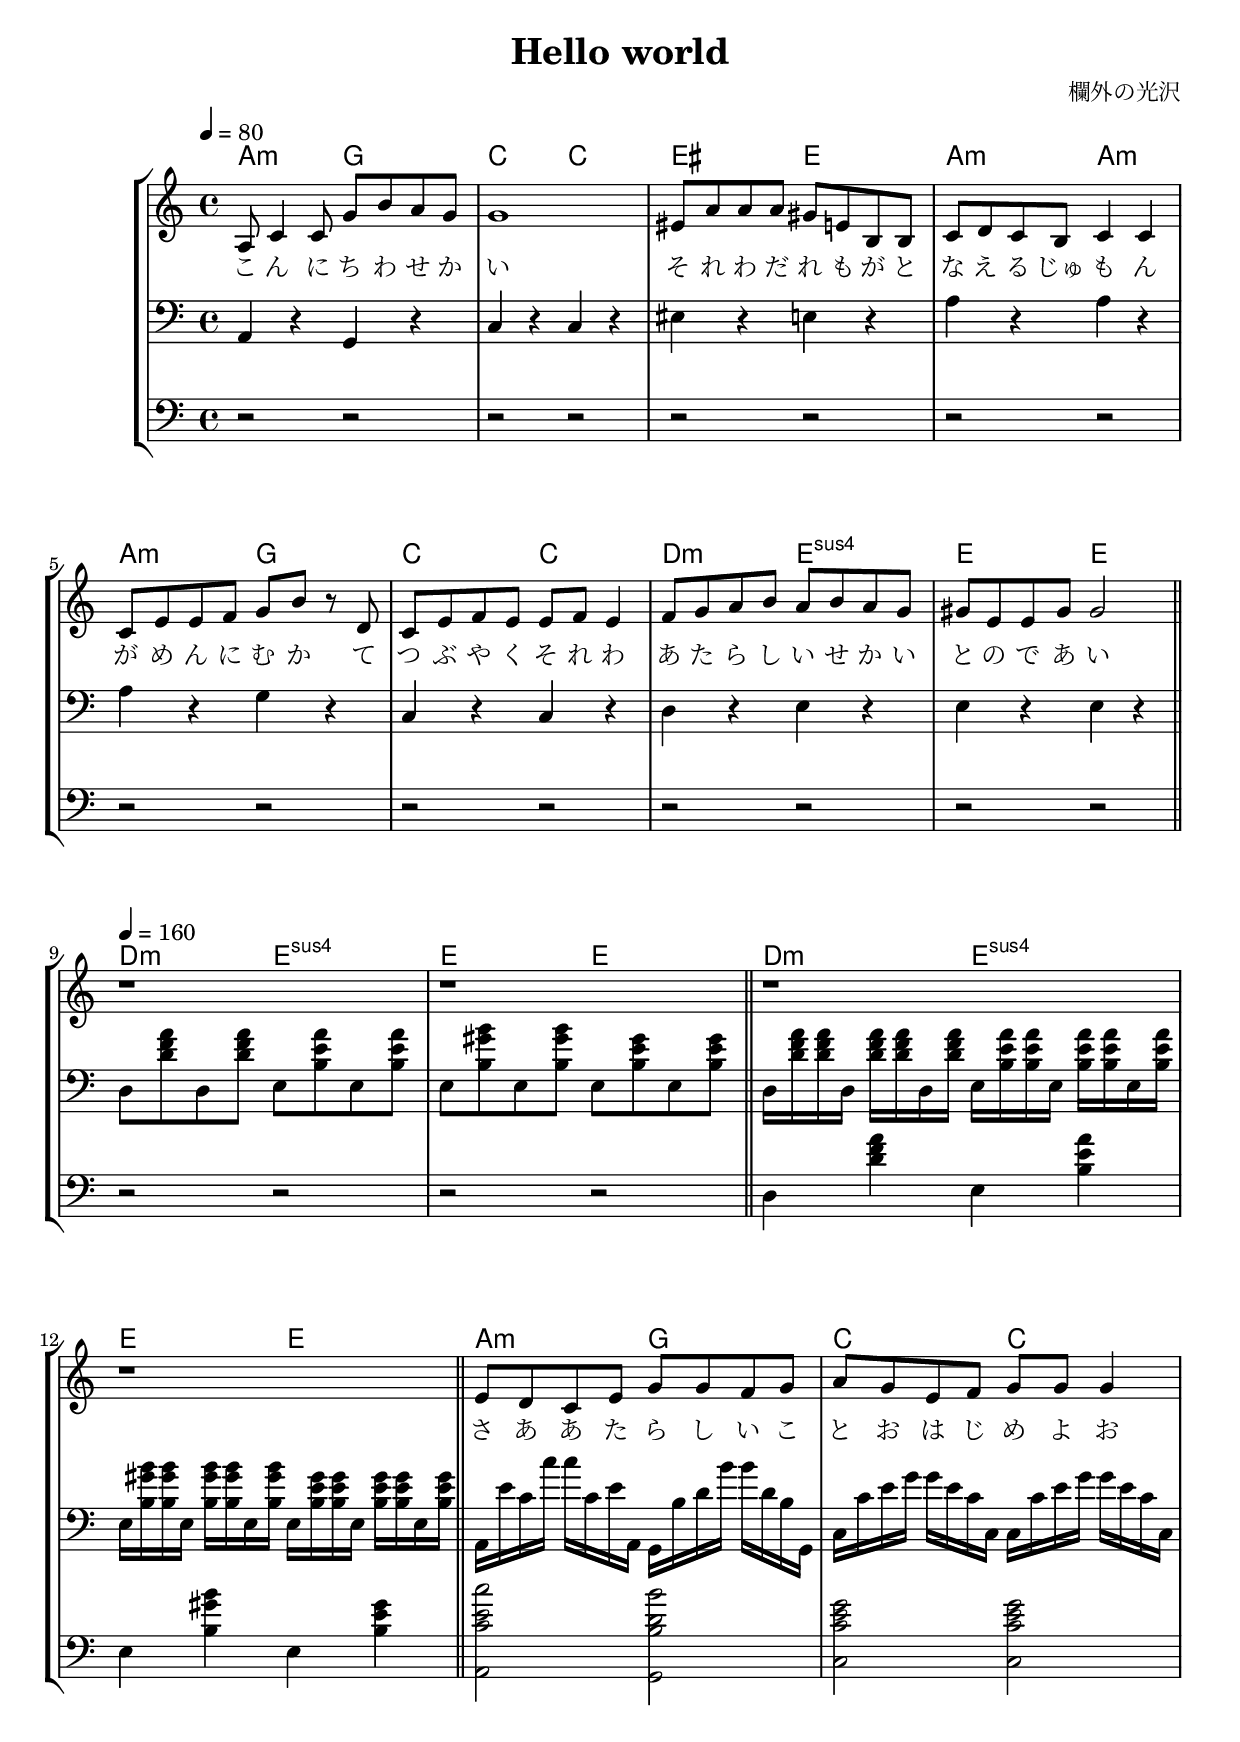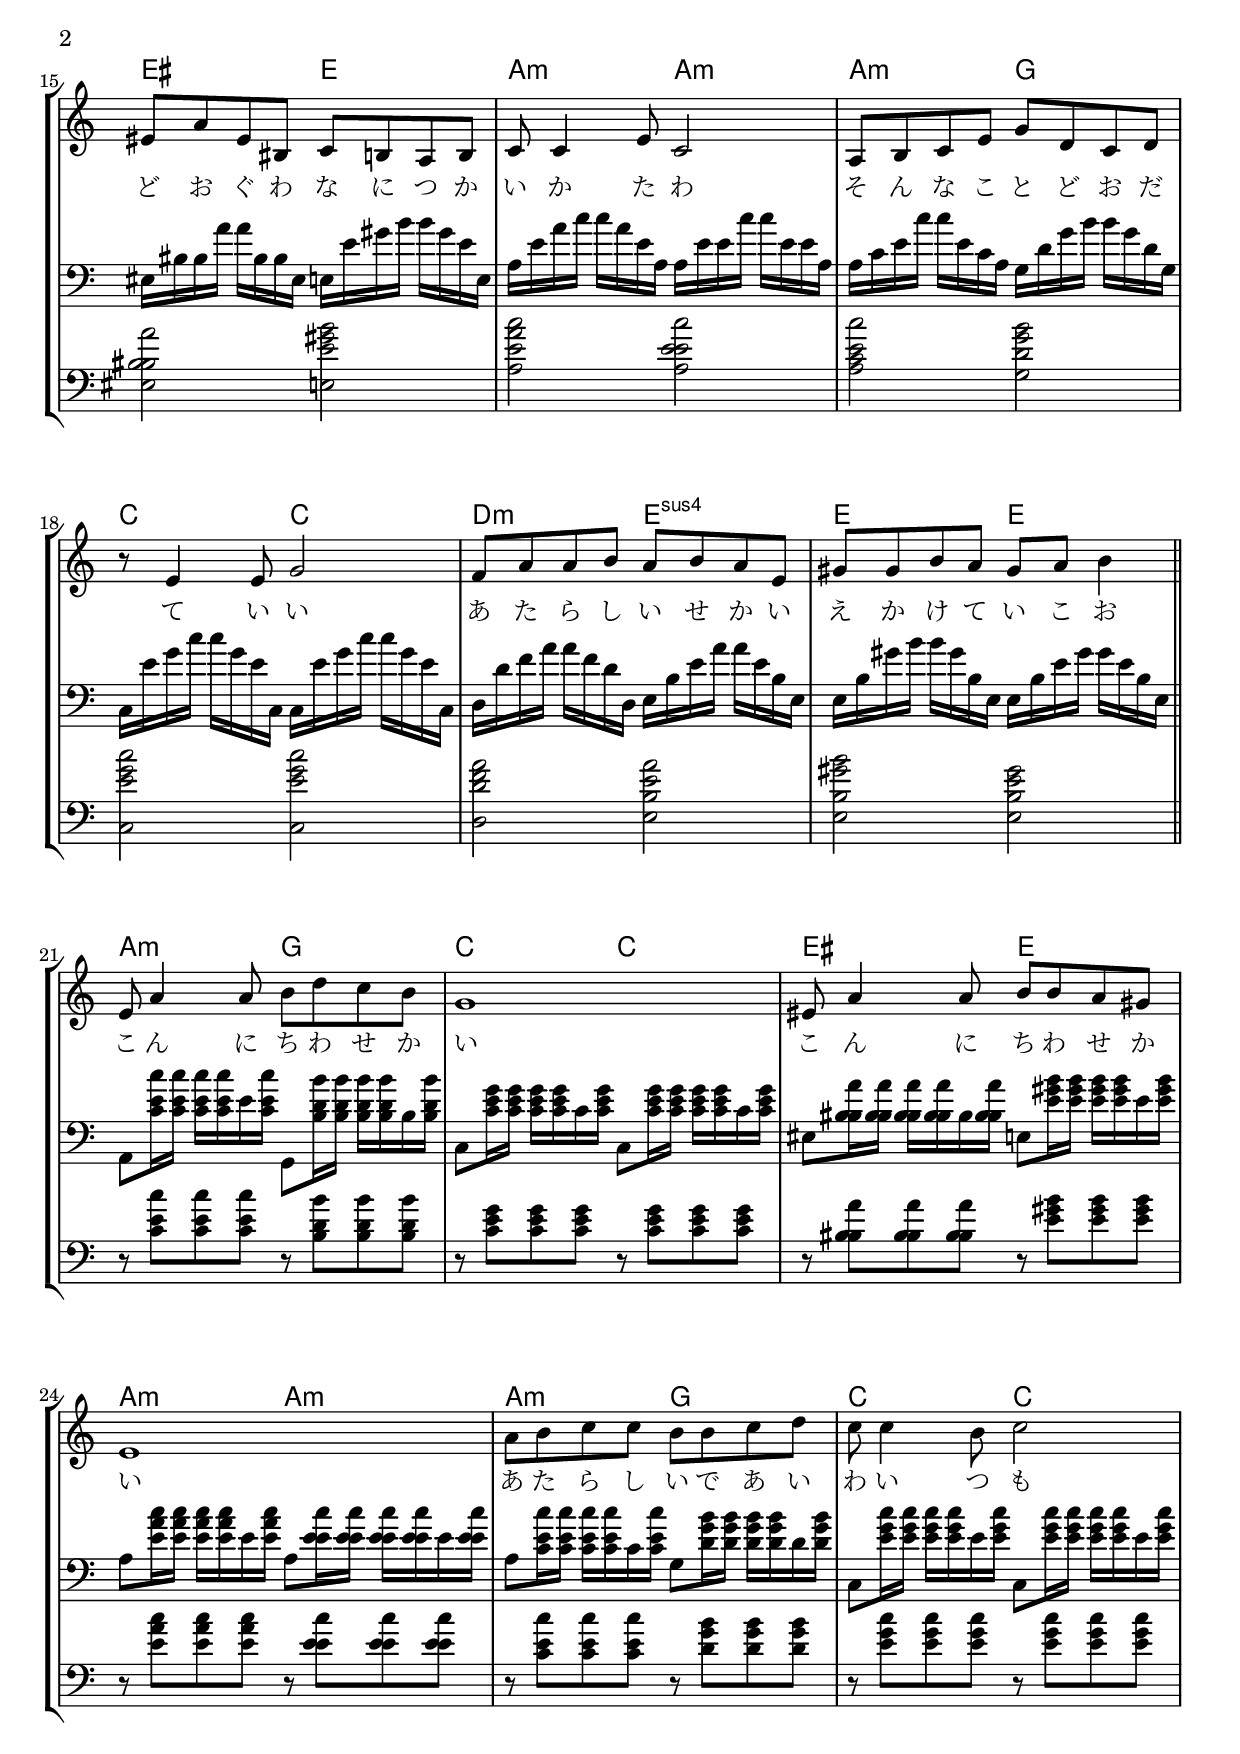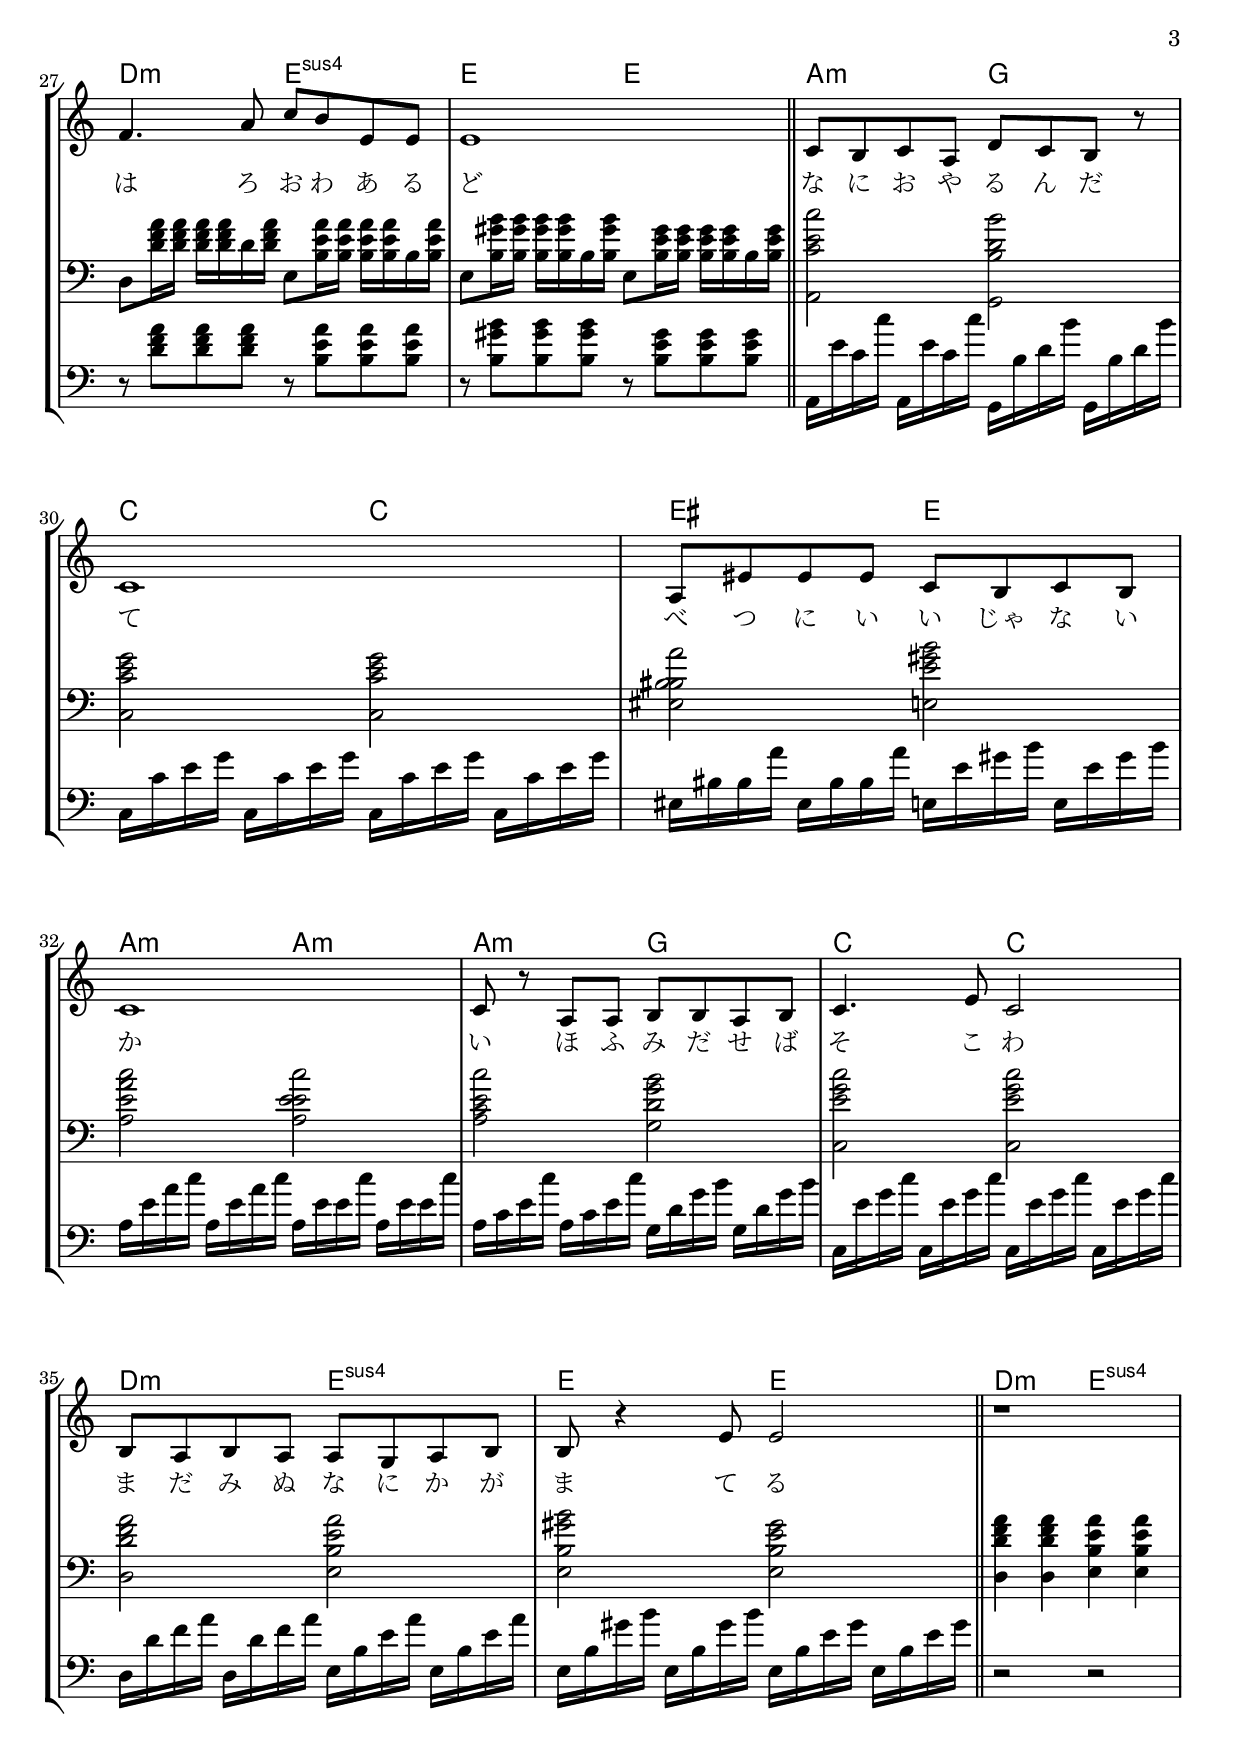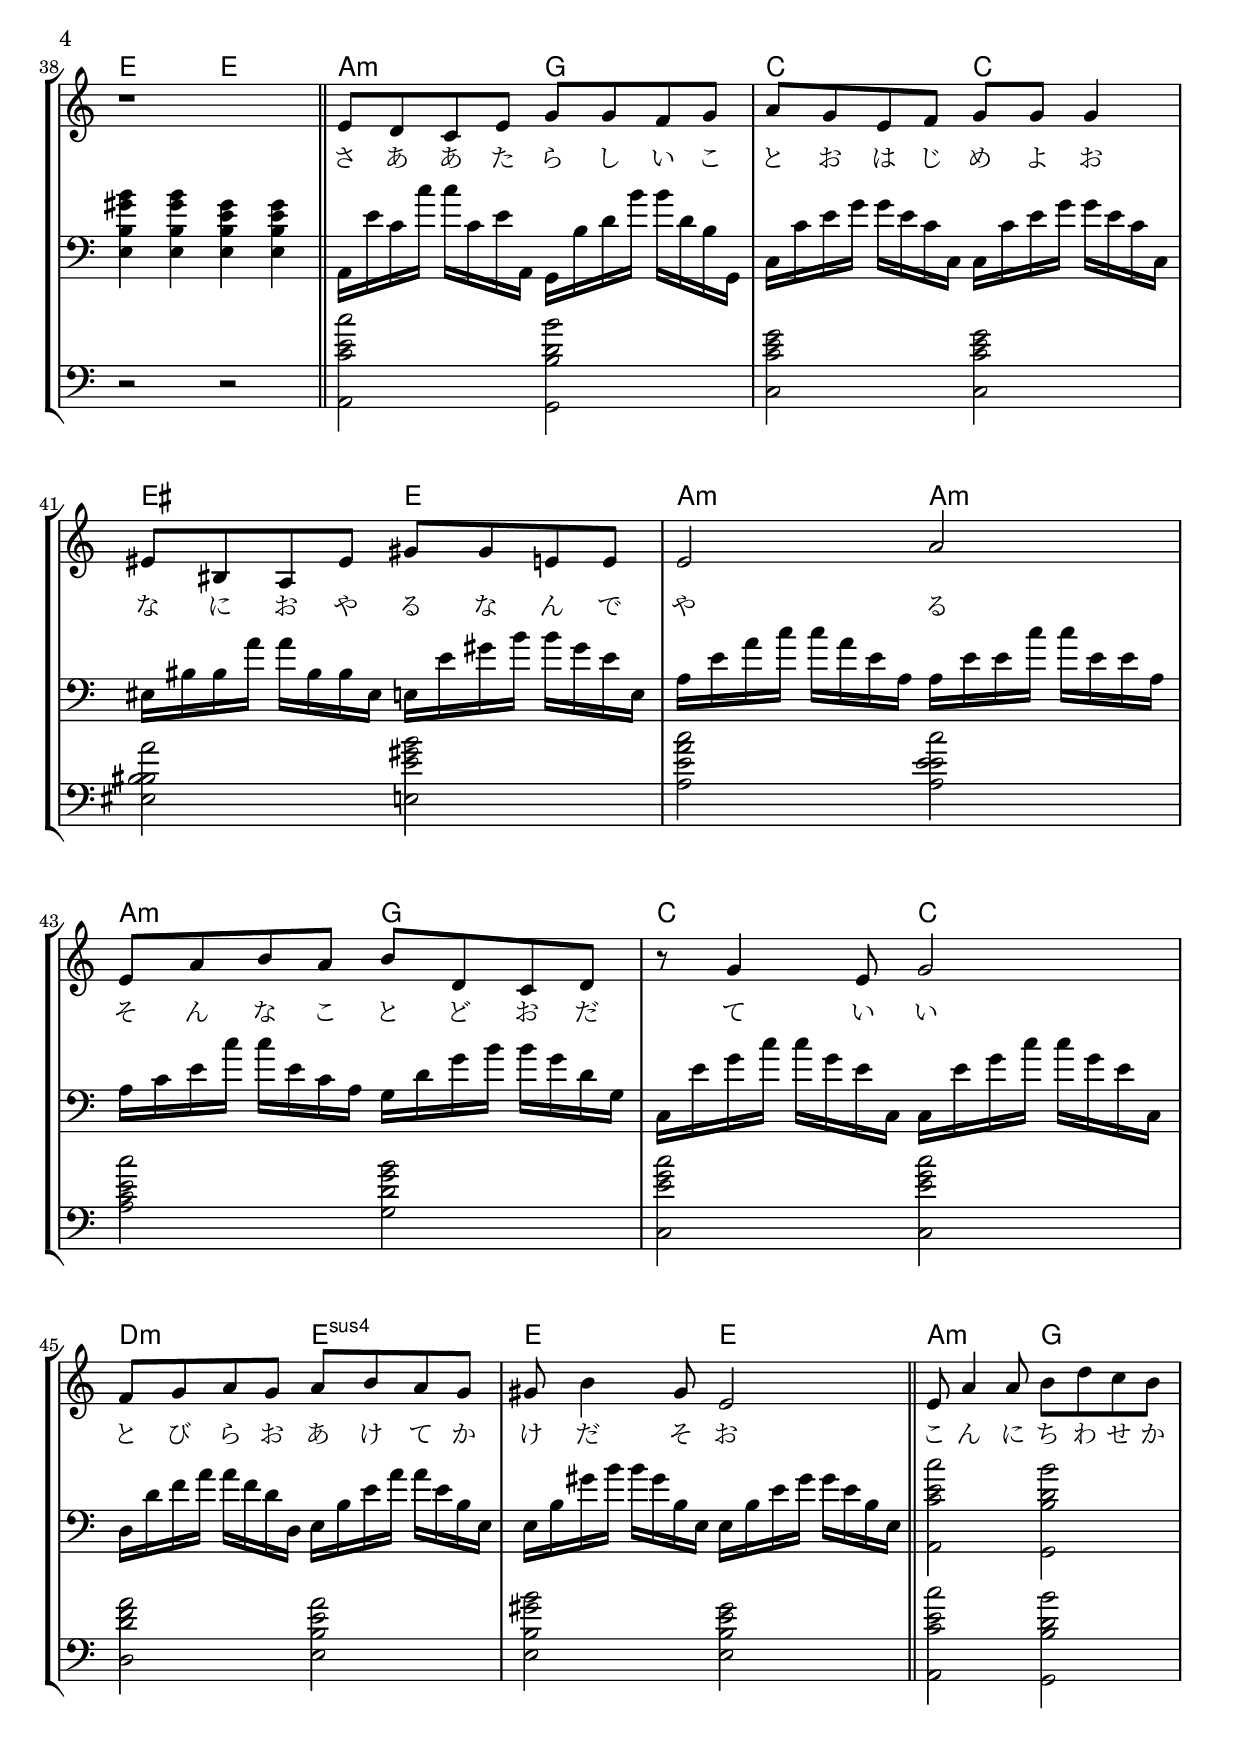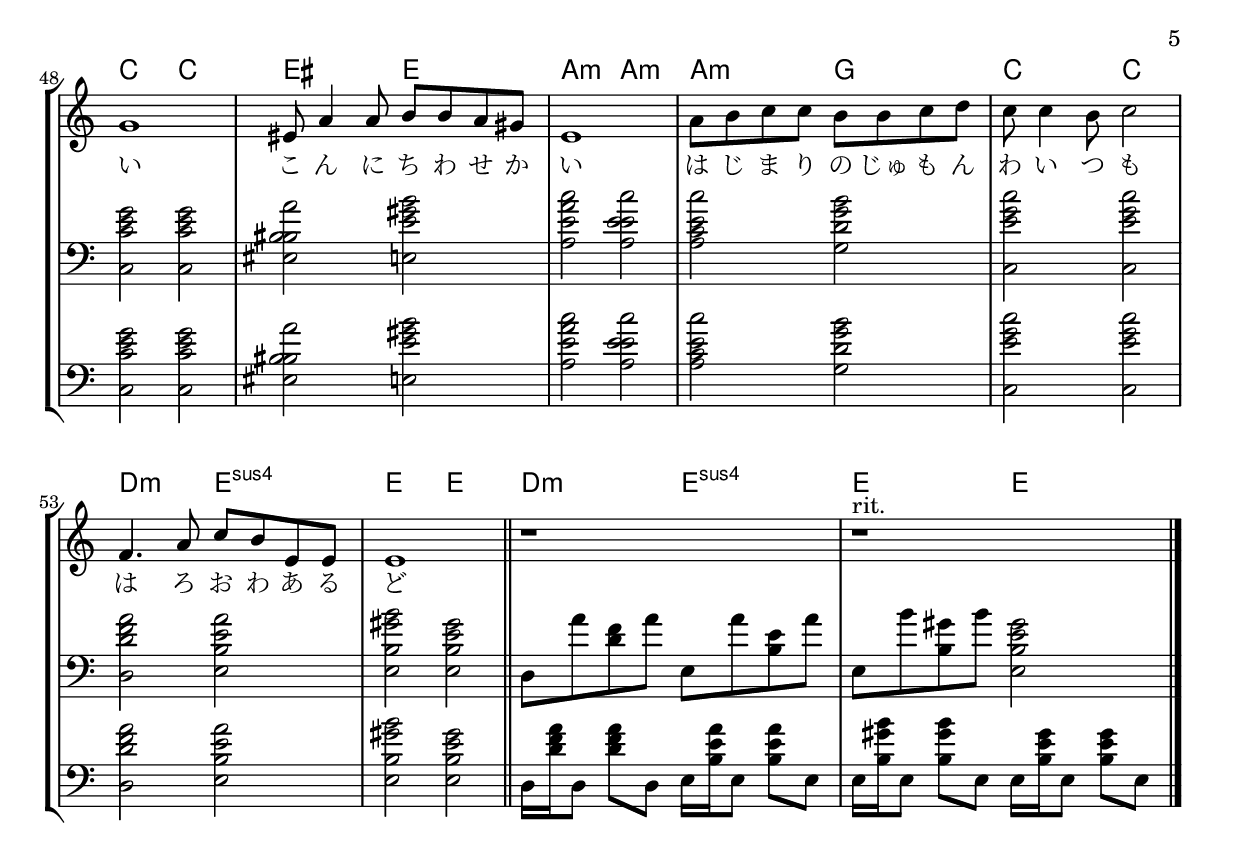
\version "2.12.1"

\header {
	title = \markup {"Hello world"}
	composer = \markup \center-column {欄外の光沢}
}

harmony = \chordmode {
	a2:m g c c eis e a:m a:m a:m g c c d:m e:sus4 e e 

	d:m e:sus4 e e 

	d:m e:sus4 e e 

	a:m g c c eis e a:m a:m a:m g c c d:m e:sus4 e e 

	a:m g c c eis e a:m a:m a:m g c c d:m e:sus4 e e 

	a:m g c c eis e a:m a:m a:m g c c d:m e:sus4 e e 

	d:m e:sus4 e e 

	a:m g c c eis e a:m a:m a:m g c c d:m e:sus4 e e 

	a:m g c c eis e a:m a:m a:m g c c d:m e:sus4 e e 

	d:m e:sus4 e e 
}

melody = {
	\set Staff.midiInstrument = #"mmi0.42"
		\key c \major
	\tempo 4 = 80
 a8  c'4  c'8  g'8  b'8  a'8  g'8 
	g'1 
	eis'8  a'8  a'8  a'8  gis'8  e'8  b8  b8 
	c'8  d'8  c'8  b8  c'4  c'4 
	c'8  e'8  e'8  f'8  g'8  b'8  r8  d'8 
	c'8  e'8  f'8  e'8  e'8  f'8  e'4 
	f'8  g'8  a'8  b'8  a'8  b'8  a'8  g'8 
	gis'8  e'8  e'8  gis'8  gis'2
	\tempo 4 = 160
	r1 | r1   
	r1 | r1   
	\set Staff.midiInstrument = #"mmi0.42"
	 e'8  d'8  c'8  e'8  g'8  g'8  f'8  g'8 
	a'8  g'8  e'8  f'8  g'8  g'8  g'4 
	eis'8  a'8  eis'8  bis8  c'8  b8  a8  b8 
	c'8  c'4  e'8  c'2 
	a8  b8  c'8  e'8  g'8  d'8  c'8  d'8 
	r8  e'4  e'8  g'2 
	f'8  a'8  a'8  b'8  a'8  b'8  a'8  e'8 
	gis'8  gis'8  b'8  a'8  gis'8  a'8  b'4
	\set Staff.midiInstrument = #"mmi0.42"
	 e'8  a'4  a'8  b'8  d''8  c''8  b'8 
	g'1 
	eis'8  a'4  a'8  b'8  b'8  a'8  gis'8 
	e'1 
	a'8  b'8  c''8  c''8  b'8  b'8  c''8  d''8 
	c''8  c''4  b'8  c''2 
	f'4.  a'8  c''8  b'8  e'8  e'8 
	e'1
	\set Staff.midiInstrument = #"mmi0.42"
	 c'8  b8  c'8  a8  d'8  c'8  b8  r8 
	c'1 
	a8  eis'8  eis'8  eis'8  c'8  b8  c'8  b8 
	c'1 
	c'8  r8  a8  a8  b8  b8  a8  b8 
	c'4.  e'8  c'2 
	b8  a8  b8  a8  a8  g8  a8  b8 
	b8  r4  e'8  e'2
	r1 | r1   
	\set Staff.midiInstrument = #"mmi0.42"
	 e'8  d'8  c'8  e'8  g'8  g'8  f'8  g'8 
	a'8  g'8  e'8  f'8  g'8  g'8  g'4 
	eis'8  bis8  a8  eis'8  gis'8  gis'8  e'8  e'8 
	e'2  a'2 
	e'8  a'8  b'8  a'8  b'8  d'8  c'8  d'8 
	r8  g'4  e'8  g'2 
	f'8  g'8  a'8  g'8  a'8  b'8  a'8  g'8 
	gis'8  b'4  gis'8  e'2
	\set Staff.midiInstrument = #"mmi0.42"
	 e'8  a'4  a'8  b'8  d''8  c''8  b'8 
	g'1 
	eis'8  a'4  a'8  b'8  b'8  a'8  gis'8 
	e'1 
	a'8  b'8  c''8  c''8  b'8  b'8  c''8  d''8 
	c''8  c''4  b'8  c''2 
	f'4.  a'8  c''8  b'8  e'8  e'8 
	e'1
	r1 | r1^"rit." \bar "|."
}

words = \lyricmode {
	こ  ん  に  ち  わ  せ  か  い  そ  れ  わ  だ  れ  も  が  と  な  え  る  じゅ  も  ん  が  め  ん  に  む  か  て  つ  ぶ  や  く  そ  れ  わ  あ  た  ら  し  い  せ  か  い  と  の  で  あ  い  
	
	
	さ  あ  あ  た  ら  し  い  こ  と  お  は  じ  め  よ  お  ど  お  ぐ  わ  な  に  つ  か  い  か  た  わ  そ  ん  な  こ  と  ど  お  だ  て  い  い  あ  た  ら  し  い  せ  か  い  え  か  け  て  い  こ  お  
	こ  ん  に  ち  わ  せ  か  い  こ  ん  に  ち  わ  せ  か  い  あ  た  ら  し  い  で  あ  い  わ  い  つ  も  は  ろ  お  わ  あ  る  ど  
	な  に  お  や  る  ん  だ  て  べ  つ  に  い  い  じゃ  な  い  か  い  ほ  ふ  み  だ  せ  ば  そ  こ  わ  ま  だ  み  ぬ  な  に  か  が  ま  て  る  
	
	さ  あ  あ  た  ら  し  い  こ  と  お  は  じ  め  よ  お  な  に  お  や  る  な  ん  で  や  る  そ  ん  な  こ  と  ど  お  だ  て  い  い  と  び  ら  お  あ  け  て  か  け  だ  そ  お  
	こ  ん  に  ち  わ  せ  か  い  こ  ん  に  ち  わ  せ  か  い  は  じ  ま  り  の  じゅ  も  ん  わ  い  つ  も  は  ろ  お  わ  あ  る  ど  
	
}

tempochange = {
	\tempo 4 = 80
	r1 | r1 | r1 | r1 | r1 | r1 | r1 | r1 \bar "||"
	\tempo 4 = 160
	r1 | r1 \bar "||"
	\tempo 4 = 160
	r1 | r1 \bar "||"
	\tempo 4 = 160
	r1 | r1 | r1 | r1 | r1 | r1 | r1 | r1 \bar "||"
	\tempo 4 = 160
	r1 | r1 | r1 | r1 | r1 | r1 | r1 | r1 \bar "||"
	\tempo 4 = 160
	r1 | r1 | r1 | r1 | r1 | r1 | r1 | r1 \bar "||"
	\tempo 4 = 160
	r1 | r1 \bar "||"
	\tempo 4 = 160
	r1 | r1 | r1 | r1 | r1 | r1 | r1 | r1 \bar "||"
	\tempo 4 = 160
	r1 | r1 | r1 | r1 | r1 | r1 | r1 | r1 \bar "||"
	\tempo 4 = 160
	r1 | \tempo 4 = 120 r2 \tempo 4 = 106 r2 \bar "|."
}

mainacc = {
	\clef bass
	\set Staff.midiInstrument = #"Slap Bass 1"
	\key c \major
	\tempo 4 = 80
	a,4 r4
	g,4 r4
	c4 r4
	c4 r4
	eis4 r4
	e4 r4
	a4 r4
	a4 r4
	a4 r4
	g4 r4
	c4 r4
	c4 r4
	d4 r4
	e4 r4
	e4 r4
	e4 r4
	\bar "||"

	\set Staff.midiInstrument = #"Slap Bass 1"
	\tempo 4 = 160
	d8 <d' f' a'> d <d' f' a'>
	e8 <b e' a'> e <b e' a'>
	e8 <b gis' b'> e <b gis' b'>
	e8 <b e' gis'> e <b e' gis'>
	\bar "||"

	\set Staff.midiInstrument = #"Overdriven Guitar"
	d16 <d' f' a'>16 <d' f' a'>16 d16   <d' f' a'>16 <d' f' a'>16 d16 <d' f' a'>16
	e16 <b e' a'>16 <b e' a'>16 e16   <b e' a'>16 <b e' a'>16 e16 <b e' a'>16
	e16 <b gis' b'>16 <b gis' b'>16 e16   <b gis' b'>16 <b gis' b'>16 e16 <b gis' b'>16
	e16 <b e' gis'>16 <b e' gis'>16 e16   <b e' gis'>16 <b e' gis'>16 e16 <b e' gis'>16
	\bar "||"

	\set Staff.midiInstrument = #"Overdriven Guitar"
	a,16 e' c' c'' c'' c' e' a,
	g,16 b d' b' b' d' b g,
	c16 c' e' g' g' e' c' c
	c16 c' e' g' g' e' c' c
	eis16 bis bis a' a' bis bis eis
	e16 e' gis' b' b' gis' e' e
	a16 e' a' c'' c'' a' e' a
	a16 e' e' c'' c'' e' e' a
	a16 c' e' c'' c'' e' c' a
	g16 d' g' b' b' g' d' g
	c16 e' g' c'' c'' g' e' c
	c16 e' g' c'' c'' g' e' c
	d16 d' f' a' a' f' d' d
	e16 b e' a' a' e' b e
	e16 b gis' b' b' gis' b e
	e16 b e' gis' gis' e' b e
	\bar "||"

	\set Staff.midiInstrument = #"Overdriven Guitar"
	a,8 <e' c' c''>16 <e' c' c''>16   <e' c' c''>16 <e' c' c''>16   e'16 <e' c' c''>16
	g,8 <b d' b'>16 <b d' b'>16   <b d' b'>16 <b d' b'>16   b16 <b d' b'>16
	c8 <c' e' g'>16 <c' e' g'>16   <c' e' g'>16 <c' e' g'>16   c'16 <c' e' g'>16
	c8 <c' e' g'>16 <c' e' g'>16   <c' e' g'>16 <c' e' g'>16   c'16 <c' e' g'>16
	eis8 <bis bis a'>16 <bis bis a'>16   <bis bis a'>16 <bis bis a'>16   bis16 <bis bis a'>16
	e8 <e' gis' b'>16 <e' gis' b'>16   <e' gis' b'>16 <e' gis' b'>16   e'16 <e' gis' b'>16
	a8 <e' a' c''>16 <e' a' c''>16   <e' a' c''>16 <e' a' c''>16   e'16 <e' a' c''>16
	a8 <e' e' c''>16 <e' e' c''>16   <e' e' c''>16 <e' e' c''>16   e'16 <e' e' c''>16
	a8 <c' e' c''>16 <c' e' c''>16   <c' e' c''>16 <c' e' c''>16   c'16 <c' e' c''>16
	g8 <d' g' b'>16 <d' g' b'>16   <d' g' b'>16 <d' g' b'>16   d'16 <d' g' b'>16
	c8 <e' g' c''>16 <e' g' c''>16   <e' g' c''>16 <e' g' c''>16   e'16 <e' g' c''>16
	c8 <e' g' c''>16 <e' g' c''>16   <e' g' c''>16 <e' g' c''>16   e'16 <e' g' c''>16
	d8 <d' f' a'>16 <d' f' a'>16   <d' f' a'>16 <d' f' a'>16   d'16 <d' f' a'>16
	e8 <b e' a'>16 <b e' a'>16   <b e' a'>16 <b e' a'>16   b16 <b e' a'>16
	e8 <b gis' b'>16 <b gis' b'>16   <b gis' b'>16 <b gis' b'>16   b16 <b gis' b'>16
	e8 <b e' gis'>16 <b e' gis'>16   <b e' gis'>16 <b e' gis'>16   b16 <b e' gis'>16
	\bar "||"

	\set Staff.midiInstrument = #"Overdriven Guitar"
	<a, e' c' c''>2
	<g, b d' b'>2
	<c c' e' g'>2
	<c c' e' g'>2
	<eis bis bis a'>2
	<e e' gis' b'>2
	<a e' a' c''>2
	<a e' e' c''>2
	<a c' e' c''>2
	<g d' g' b'>2
	<c e' g' c''>2
	<c e' g' c''>2
	<d d' f' a'>2
	<e b e' a'>2
	<e b gis' b'>2
	<e b e' gis'>2
	\bar "||"

	\set Staff.midiInstrument = #"Overdriven Guitar"
	<d d' f' a'>4 <d d' f' a'>4
	<e b e' a'>4 <e b e' a'>4
	<e b gis' b'>4 <e b gis' b'>4
	<e b e' gis'>4 <e b e' gis'>4
	\bar "||"

	\set Staff.midiInstrument = #"Overdriven Guitar"
	a,16 e' c' c'' c'' c' e' a,
	g,16 b d' b' b' d' b g,
	c16 c' e' g' g' e' c' c
	c16 c' e' g' g' e' c' c
	eis16 bis bis a' a' bis bis eis
	e16 e' gis' b' b' gis' e' e
	a16 e' a' c'' c'' a' e' a
	a16 e' e' c'' c'' e' e' a
	a16 c' e' c'' c'' e' c' a
	g16 d' g' b' b' g' d' g
	c16 e' g' c'' c'' g' e' c
	c16 e' g' c'' c'' g' e' c
	d16 d' f' a' a' f' d' d
	e16 b e' a' a' e' b e
	e16 b gis' b' b' gis' b e
	e16 b e' gis' gis' e' b e
	\bar "||"

	\set Staff.midiInstrument = #"Overdriven Guitar"
	<a, e' c' c''>2
	<g, b d' b'>2
	<c c' e' g'>2
	<c c' e' g'>2
	<eis bis bis a'>2
	<e e' gis' b'>2
	<a e' a' c''>2
	<a e' e' c''>2
	<a c' e' c''>2
	<g d' g' b'>2
	<c e' g' c''>2
	<c e' g' c''>2
	<d d' f' a'>2
	<e b e' a'>2
	<e b gis' b'>2
	<e b e' gis'>2
	\bar "||"

	\set Staff.midiInstrument = #"Overdriven Guitar"
	d8 a' <d' f'> a'
	e8 a' <b e'> a'
	e8 b' <b gis'> b'
	<e b e' gis'>2
	\bar "|."
}

subacc = {
	\clef bass
	\set Staff.midiInstrument = #"Acoustic grand"
	\key c \major
	\tempo 4 = 80
	r2
	r2
	r2
	r2
	r2
	r2
	r2
	r2
	r2
	r2
	r2
	r2
	r2
	r2
	r2
	r2
	\bar "||"

	\set Staff.midiInstrument = #"Acoustic grand"
	\tempo 4 = 160
	r2
	r2
	r2
	r2
	\bar "||"

	\set Staff.midiInstrument = #"Slap Bass 1"
	d4 <d' f' a'>4
	e4 <b e' a'>4
	e4 <b gis' b'>4
	e4 <b e' gis'>4
	\bar "||"

	\set Staff.midiInstrument = #"Slap Bass 1"
	<a, e' c' c''>2
	<g, b d' b'>2
	<c c' e' g'>2
	<c c' e' g'>2
	<eis bis bis a'>2
	<e e' gis' b'>2
	<a e' a' c''>2
	<a e' e' c''>2
	<a c' e' c''>2
	<g d' g' b'>2
	<c e' g' c''>2
	<c e' g' c''>2
	<d d' f' a'>2
	<e b e' a'>2
	<e b gis' b'>2
	<e b e' gis'>2
	\bar "||"

	\set Staff.midiInstrument = #"Slap Bass 1"
	r8 <e' c' c''>8 <e' c' c''>8 <e' c' c''>8
	r8 <b d' b'>8 <b d' b'>8 <b d' b'>8
	r8 <c' e' g'>8 <c' e' g'>8 <c' e' g'>8
	r8 <c' e' g'>8 <c' e' g'>8 <c' e' g'>8
	r8 <bis bis a'>8 <bis bis a'>8 <bis bis a'>8
	r8 <e' gis' b'>8 <e' gis' b'>8 <e' gis' b'>8
	r8 <e' a' c''>8 <e' a' c''>8 <e' a' c''>8
	r8 <e' e' c''>8 <e' e' c''>8 <e' e' c''>8
	r8 <c' e' c''>8 <c' e' c''>8 <c' e' c''>8
	r8 <d' g' b'>8 <d' g' b'>8 <d' g' b'>8
	r8 <e' g' c''>8 <e' g' c''>8 <e' g' c''>8
	r8 <e' g' c''>8 <e' g' c''>8 <e' g' c''>8
	r8 <d' f' a'>8 <d' f' a'>8 <d' f' a'>8
	r8 <b e' a'>8 <b e' a'>8 <b e' a'>8
	r8 <b gis' b'>8 <b gis' b'>8 <b gis' b'>8
	r8 <b e' gis'>8 <b e' gis'>8 <b e' gis'>8
	\bar "||"

	\set Staff.midiInstrument = #"Slap Bass 1"
	a,16 e' c' c'' a, e' c' c''
	g,16 b d' b' g, b d' b'
	c16 c' e' g' c c' e' g'
	c16 c' e' g' c c' e' g'
	eis16 bis bis a' eis bis bis a'
	e16 e' gis' b' e e' gis' b'
	a16 e' a' c'' a e' a' c''
	a16 e' e' c'' a e' e' c''
	a16 c' e' c'' a c' e' c''
	g16 d' g' b' g d' g' b'
	c16 e' g' c'' c e' g' c''
	c16 e' g' c'' c e' g' c''
	d16 d' f' a' d d' f' a'
	e16 b e' a' e b e' a'
	e16 b gis' b' e b gis' b'
	e16 b e' gis' e b e' gis'
	\bar "||"

	\set Staff.midiInstrument = #"Acoustic grand"
	r2
	r2
	r2
	r2
	\bar "||"

	\set Staff.midiInstrument = #"Slap Bass 1"
	<a, e' c' c''>2
	<g, b d' b'>2
	<c c' e' g'>2
	<c c' e' g'>2
	<eis bis bis a'>2
	<e e' gis' b'>2
	<a e' a' c''>2
	<a e' e' c''>2
	<a c' e' c''>2
	<g d' g' b'>2
	<c e' g' c''>2
	<c e' g' c''>2
	<d d' f' a'>2
	<e b e' a'>2
	<e b gis' b'>2
	<e b e' gis'>2
	\bar "||"

	\set Staff.midiInstrument = #"Slap Bass 1"
	<a, e' c' c''>2
	<g, b d' b'>2
	<c c' e' g'>2
	<c c' e' g'>2
	<eis bis bis a'>2
	<e e' gis' b'>2
	<a e' a' c''>2
	<a e' e' c''>2
	<a c' e' c''>2
	<g d' g' b'>2
	<c e' g' c''>2
	<c e' g' c''>2
	<d d' f' a'>2
	<e b e' a'>2
	<e b gis' b'>2
	<e b e' gis'>2
	\bar "||"

	\set Staff.midiInstrument = #"Steel Drums"
	d16 <d' f' a'>16 d8 <d' f' a'>8 d8
	e16 <b e' a'>16 e8 <b e' a'>8 e8
	e16 <b gis' b'>16 e8 <b gis' b'>8 e8
	e16 <b e' gis'>16 e8 <b e' gis'>8 e8
	\bar "|."
}

percA = {
	\drummode {
	r1 |r1 |r1 |r1 |r1 |r1 |r1 |r1 \bar "||"
	r4 hh4 hh4 hh4  |r1  \bar "||"
	r2 hho2  |r2 hho2  \bar "||"
	hh8 hh8 hh8 hh8 hh8 hh8 hh8 hh8  |hh8 hh8 hh8 hh8 hh4 hh8 hh8  |hh8 hh8 hh8 hh8 hh8 hh8 hh8 hh8  |hh8 hh8 hh8 hh2 r8  |hh8 hh8 hh8 hh8 hh8 hh8 hh8 hh8  |hh8 hh8 hh8 hh8 hh4 hh8 hh8  |hh8 hh8 hh8 hh8 hh8 hh8 hh8 hh8  |r8 hh2. r8  \bar "||"
	r8 hho8 hho8 hho8 hho8 hho8 hho8 hho8  |hho8 hho8 hho8 hho8 hho8 hho8 hho8 hho8  |r8 hho8 hho8 hho8 hho8 hho8 hho8 hho8  |hho8 hho8 hho8 hho8 hho2  |r8 hho8 hho8 hho8 hho8 hho8 hho8 hho8  |hho8 hho8 hho8 hho8 hho8 hho8 hho8 hho8  |r8 hho8 hho8 hho8 hho8 hho8 hho8 hho8  |hho8 hho8 hho2.  \bar "||"
	r8 hh4 hh4 hh4 hh8  |r8 hh4 hh4 hh8 hh16 hh16 hh16 hh16  |r8 hh4 hh4 hh4 hh8  |r8 hh4 hh4 hh8 hh16 hh16 hh16 hh16  |r8 hh4 hh4 hh4 hh8  |r8 hh4 hh4 hh8 hh16 hh16 hh16 hh16  |r8 hh4 hh4 hh4 hh8  |r8 hh4 hh4 hh8 hh16 hh16 hh16 hh16  \bar "||"
	hh8 hh8 hh8 hh8 hh8 hh8 hh8 hh8  |r8 hh2. r8  \bar "||"
	hh8 hh8 hh8 hh8 hh8 hh8 hh8 hh8  |hh8 hh8 hh8 hh8 hh4 hh8 hh8  |hh8 hh8 hh8 hh8 hh8 hh8 hh8 hh8  |hh8 hh8 hh8 hh2 r8  |hh8 hh8 hh8 hh8 hh8 hh8 hh8 hh8  |hh8 hh8 hh8 hh8 hh4 hh8 hh8  |hh8 hh8 hh8 hh8 hh8 hh8 hh8 hh8  |r8 hh2. r8  \bar "||"
	r8 hh4 hh4 hh4 hh8  |r8 hh4 hh4 hh8 hh16 hh16 hh16 hh16  |r8 hh4 hh4 hh4 hh8  |r8 hh4 hh4 hh8 hh16 hh16 hh16 hh16  |r8 hh4 hh4 hh4 hh8  |r8 hh4 hh4 hh8 hh16 hh16 hh16 hh16  |r8 hh4 hh4 hh4 hh8  |r8 hh4 hh4 hh8 hh16 hh16 hh16 hh16  \bar "||"
	r1  |r2. hho4  \bar "|."
	}
}

percB = {
	\drummode {
	r1 |r1 |r1 |r1 |r1 |r1 |r1 |r1 \bar "||"
	r4 sn8 sn4. sn4  |sn16 sn16 sn16 sn16 sn16 sn16 sn16 sn16 sn16 sn16 sn16 sn16 sn16 sn16 sn16 sn16  \bar "||"
	r8 hh16 hh16 hh8 hh16 hh8. hh16 hh16 hh8 hh16 hh16  |hh8 hh16 hh16 hh8 hh16 hh8 hh4. r16  \bar "||"
	r4 sn8. sn8 sn8. sn8. sn16  |r4 sn8. sn8 sn8. sn4  |r4 sn8. sn8 sn8. sn8. sn16  |r8 sn8 sn4 sn8 sn16 sn8 sn8 sn16  |r4 sn8. sn8 sn8. sn8. sn16  |r4 sn8. sn8 sn8. sn4  |r4 sn8. sn8 sn8. sn8. sn16  |r4 sn2 sn4  \bar "||"
	r8 sn4 sn4 sn4 sn8  |r8 sn4 sn4 sn4 sn8  |r8 sn4 sn4 sn4 sn8  |r8 sn4 sn8 sn8 sn16 sn4 r16  |r8 sn4 sn4 sn4 sn8  |r8 sn4 sn4 sn4 sn8  |r8 sn4 sn4 sn4 sn8  |r8 sn8. sn16 sn8 sn16 sn16 sn16 sn8. sn8  \bar "||"
	r8 sn4 sn4 sn4 sn8  |r8 sn4 sn4 sn8 sn16 sn16 sn16 sn16  |r8 sn4 sn4 sn4 sn8  |r8 sn4 sn4 sn8 sn16 sn16 sn16 sn16  |r8 sn4 sn4 sn4 sn8  |r8 sn4 sn4 sn8 sn16 sn16 sn16 sn16  |r8 sn4 sn4 sn4 sn8  |r8 sn4 sn4 sn8 sn16 sn16 sn16 sn16  \bar "||"
	r4 sn8. sn8 sn8. sn8. sn16  |r4 sn2 sn4  \bar "||"
	r4 sn8. sn8 sn8. sn8. sn16  |r4 sn8. sn8 sn8. sn4  |r4 sn8. sn8 sn8. sn8. sn16  |r8 sn8 sn4 sn8 sn16 sn8 sn8 sn16  |r4 sn8. sn8 sn8. sn8. sn16  |r4 sn8. sn8 sn8. sn4  |r4 sn8. sn8 sn8. sn8. sn16  |r4 sn2 sn4  \bar "||"
	r8 sn4 sn4 sn4 sn8  |r8 sn4 sn4 sn8 sn16 sn16 sn16 sn16  |r8 sn4 sn4 sn4 sn8  |r8 sn4 sn4 sn8 sn16 sn16 sn16 sn16  |r8 sn4 sn4 sn4 sn8  |r8 sn4 sn4 sn8 sn16 sn16 sn16 sn16  |r8 sn4 sn4 sn4 sn8  |r8 sn4 sn4 sn8 sn16 sn16 sn16 sn16  \bar "||"
	r16 hhp16 hhp8 hhp16 hhp8 hhp2 r16  |r16 hhp16 hhp8 hhp16 hhp8 hhp2 hhp16  \bar "|."
	}
}

percC = {
	\drummode {
	r1 |r1 |r1 |r1 |r1 |r1 |r1 |r1 \bar "||"
	bd4 bd4 bd4 bd4  |bd4 bd4 bd8 bd8 bd8 bd8  \bar "||"
	r4 sn2 sn4  |r4 sn4. sn16 sn8 sn16 sn16 sn16  \bar "||"
	bd8 bd4 bd2 bd8  |bd8 bd2 bd4.  |bd8 bd4 bd2 bd8  |bd4 r16 bd8. bd2  |bd8 bd4 bd2 bd8  |bd8 bd2 bd4.  |bd8 bd4 bd2 bd8  |bd8 bd4. bd4. bd8  \bar "||"
	bd4 bd4 bd8. bd8 bd8.  |bd4 bd4 bd8. bd8 bd8.  |bd4 bd4 bd8. bd8 bd8.  |bd4 bd4 r16 bd4. r16  |bd4 bd4 bd8. bd8 bd8.  |bd4 bd4 bd8. bd8 bd8.  |bd4 bd4 bd8. bd8 bd8.  |bd8 bd8 bd8. bd8. bd8 bd8 bd8  \bar "||"
	bd16 bd4. r16 bd16 bd8. bd4  |r1  |bd16 bd4. r16 bd16 bd8. bd4  |r1  |bd16 bd4. r16 bd16 bd8. bd4  |r1  |bd16 bd4. r16 bd16 bd8. bd4  |r1  \bar "||"
	bd8 bd4 bd2 bd8  |bd8 bd4. bd4. bd8  \bar "||"
	bd8 bd4 bd2 bd8  |bd8 bd2 bd4.  |bd8 bd4 bd2 bd8  |bd4 r16 bd8. bd2  |bd8 bd4 bd2 bd8  |bd8 bd2 bd4.  |bd8 bd4 bd2 bd8  |bd8 bd4. bd4. bd8  \bar "||"
	bd16 bd4. r16 bd16 bd8. bd4  |r1  |bd16 bd4. r16 bd16 bd8. bd4  |r1  |bd16 bd4. r16 bd16 bd8. bd4  |r1  |bd16 bd4. r16 bd16 bd8. bd4  |r1  \bar "||"
	hh8. hh8. hh2 r8  |hh8. hh8. hh4 hh4 hh8  \bar "|."
	}
}

percD = {
	\drummode {
	r1 |r1 |r1 |r1 |r1 |r1 |r1 |r1 \bar "||"
	r8 hhp4 hhp4 hhp4 hhp8  |r8 hhp4 hhp4 hhp4 hhp8  \bar "||"
	bd8 bd4 bd4 r16 bd8. bd8  |bd4. bd8. bd4. r16  \bar "||"
	r1  |r2 r8 hho4.  |r1  |r4. r16 hho2 r16  |r1  |r2 r8 hho4.  |r1  |r4. r16 hho2 r16  \bar "||"
	cymc1  |r1  |cymc1  |r1  |cymc1  |r1  |cymc1  |r1  \bar "||"
	r2 r16 cymc16 cymc4.  |r4 cymc16 cymc2 cymc8.  |r2 r16 cymc16 cymc4.  |r4 cymc16 cymc2 cymc8.  |r2 r16 cymc16 cymc4.  |r4 cymc16 cymc2 cymc8.  |r2 r16 cymc16 cymc4.  |r4 cymc16 cymc2 cymc8.  \bar "||"
	r1  |r2 r8 hho4.  \bar "||"
	r1  |r2 r8 hho4.  |r1  |r4. r16 hho2 r16  |r1  |r2 r8 hho4.  |r1  |r4. r16 hho2 r16  \bar "||"
	r2 r16 cymc16 cymc4.  |r4 cymc16 cymc2 cymc8.  |r2 r16 cymc16 cymc4.  |r4 cymc16 cymc2 cymc8.  |r2 r16 cymc16 cymc4.  |r4 cymc16 cymc2 cymc8.  |r2 r16 cymc16 cymc4.  |r4 cymc16 cymc2 cymc8.  \bar "||"
	r2 ss2  |r2 ss2  \bar "|."
	}
}

percE = {
	\drummode {
	r1 |r1 |r1 |r1 |r1 |r1 |r1 |r1 \bar "||"
	cymc1  |r1 \bar "||"
	cymc1  |r2. cymc4  \bar "||"
	r1 |r1 |r1 |r1 |r1 |r1 |r1 |cymc1  \bar "||"
	r1 |r1 |r1 |r2. tommh16 tommh8.  |r1 |r1 |r1 |r2. tommh16 tommh8.  \bar "||"
	r1  |tomfh16 tomfh2. r8.  |r1  |tomfh16 tomfh2. r8.  |r1  |tomfh16 tomfh2. r8.  |r1  |tomfh16 tomfh2. r8.  \bar "||"
	r1 |cymc1  \bar "||"
	r1 |r1 |r1 |r1 |r1 |r1 |r1 |cymc1  \bar "||"
	r1  |tomfh16 tomfh2. r8.  |r1  |tomfh16 tomfh2. r8.  |r1  |tomfh16 tomfh2. r8.  |r1  |tomfh16 tomfh2. r8.  \bar "||"
	bd2 r8 bd4 bd8  |bd4. bd4 bd4.  \bar "|."
	}
}

percF = {
	\drummode {
	r1 | r1 | r1 | r1 | r1 | r1 | r1 | r1 \bar "||"
	r1 | r1 \bar "||"
	r1 | r1 \bar "||"
	r1 |r1 |r1 |r1 |r1 |r1 |r1 |r4 r16 tommh16 tommh4. tommh4  \bar "||"
	r1 |r1 |r1 |r2. r8 tomfh16 tomfh16  |r1 |r1 |r1 |r2. r8 tomfh8  \bar "||"
	r2 r8 rb4 rb8  |r1  |r2 r8 rb4 rb8  |r1  |r2 r8 rb4 rb8  |r1  |r2 r8 rb4 rb8  |r1  \bar "||"
	r1 |r4 r16 tommh16 tommh4. tommh4  \bar "||"
	r1 |r1 |r1 |r1 |r1 |r1 |r1 |r4 r16 tommh16 tommh4. tommh4  \bar "||"
	r2 r8 rb4 rb8  |r1  |r2 r8 rb4 rb8  |r1  |r2 r8 rb4 rb8  |r1  |r2 r8 rb4 rb8  |r1  \bar "||"
	r1 | r1 \bar "|."
	}
}

percG = {
	\drummode {
	r1 | r1 | r1 | r1 | r1 | r1 | r1 | r1 \bar "||"
	r1 | r1 \bar "||"
	r1 | r1 \bar "||"
	r1 |r1 |r1 |r1 |r1 |r1 |r1 |r4. r16 tomml4. tomml8.  \bar "||"
	r1 |r1 |r1 |r1 |r1 |r1 |r1 |r2. tomml16 tomml8.  \bar "||"
	r4. hc16 hc2 r16  |r4 r16 hc8. hc16 hc4. r16  |r4. hc16 hc2 r16  |r4 r16 hc8. hc16 hc4. r16  |r4. hc16 hc2 r16  |r4 r16 hc8. hc16 hc4. r16  |r4. hc16 hc2 r16  |r4 r16 hc8. hc16 hc4. r16  \bar "||"
	r1 |r4. r16 tomml4. tomml8.  \bar "||"
	r1 |r1 |r1 |r1 |r1 |r1 |r1 |r4. r16 tomml4. tomml8.  \bar "||"
	r4. hc16 hc2 r16  |r4 r16 hc8. hc16 hc4. r16  |r4. hc16 hc2 r16  |r4 r16 hc8. hc16 hc4. r16  |r4. hc16 hc2 r16  |r4 r16 hc8. hc16 hc4. r16  |r4. hc16 hc2 r16  |r4 r16 hc8. hc16 hc4. r16  \bar "||"
	r1 | r1 \bar "|."
	}
}

percH = {
	\drummode {
	r1 | r1 | r1 | r1 | r1 | r1 | r1 | r1 \bar "||"
	r1 | r1 \bar "||"
	r1 | r1 \bar "||"
	r1 |r1 |r1 |r1 |r1 |r1 |r1 |r2 r16 toml8 toml4 r16  \bar "||"
	r1 | r1 | r1 | r1 | r1 | r1 | r1 | r1 \bar "||"
	r8. cymr16 cymr2 r16 cymr8.  |r16 cymr4 r16 cymr4 r16 cymr8 cymr8.  |r8. cymr16 cymr2 r16 cymr8.  |r16 cymr4 r16 cymr4 r16 cymr8 cymr8.  |r8. cymr16 cymr2 r16 cymr8.  |r16 cymr4 r16 cymr4 r16 cymr8 cymr8.  |r8. cymr16 cymr2 r16 cymr8.  |r16 cymr4 r16 cymr4 r16 cymr8 cymr8.  \bar "||"
	r1 |r2 r16 toml8 toml4 r16  \bar "||"
	r1 |r1 |r1 |r1 |r1 |r1 |r1 |r2 r16 toml8 toml4 r16  \bar "||"
	r8. cymr16 cymr2 r16 cymr8.  |r16 cymr4 r16 cymr4 r16 cymr8 cymr8.  |r8. cymr16 cymr2 r16 cymr8.  |r16 cymr4 r16 cymr4 r16 cymr8 cymr8.  |r8. cymr16 cymr2 r16 cymr8.  |r16 cymr4 r16 cymr4 r16 cymr8 cymr8.  |r8. cymr16 cymr2 r16 cymr8.  |r16 cymr4 r16 cymr4 r16 cymr8 cymr8.  \bar "||"
	r1 | r1 \bar "|."
	}
}

percI = {
	\drummode {
	r1 | r1 | r1 | r1 | r1 | r1 | r1 | r1 \bar "||"
	r1 | r1 \bar "||"
	r1 | r1 \bar "||"
	r1 |r1 |r1 |r1 |r1 |r1 |r1 |r2 r8 tomfh4 tomfh8  \bar "||"
	r1 | r1 | r1 | r1 | r1 | r1 | r1 | r1 \bar "||"
	r1 | r1 | r1 | r1 | r1 | r1 | r1 | r1 \bar "||"
	r1 |r2 r8 tomfh4 tomfh8  \bar "||"
	r1 |r1 |r1 |r1 |r1 |r1 |r1 |r2 r8 tomfh4 tomfh8  \bar "||"
	r1 | r1 | r1 | r1 | r1 | r1 | r1 | r1 \bar "||"
	r1 | r1 \bar "|."
	}
}

\score {
	<<
		\new StaffGroup <<
			\new ChordNames {\harmony}
			\new Voice = "melody" {\melody}
			\new Lyrics \lyricsto "melody" \words
			\new Staff = "mainacc" {\mainacc}
			\new Staff = "subacc" {\subacc}
		>>
	>>
	\layout { }
}
